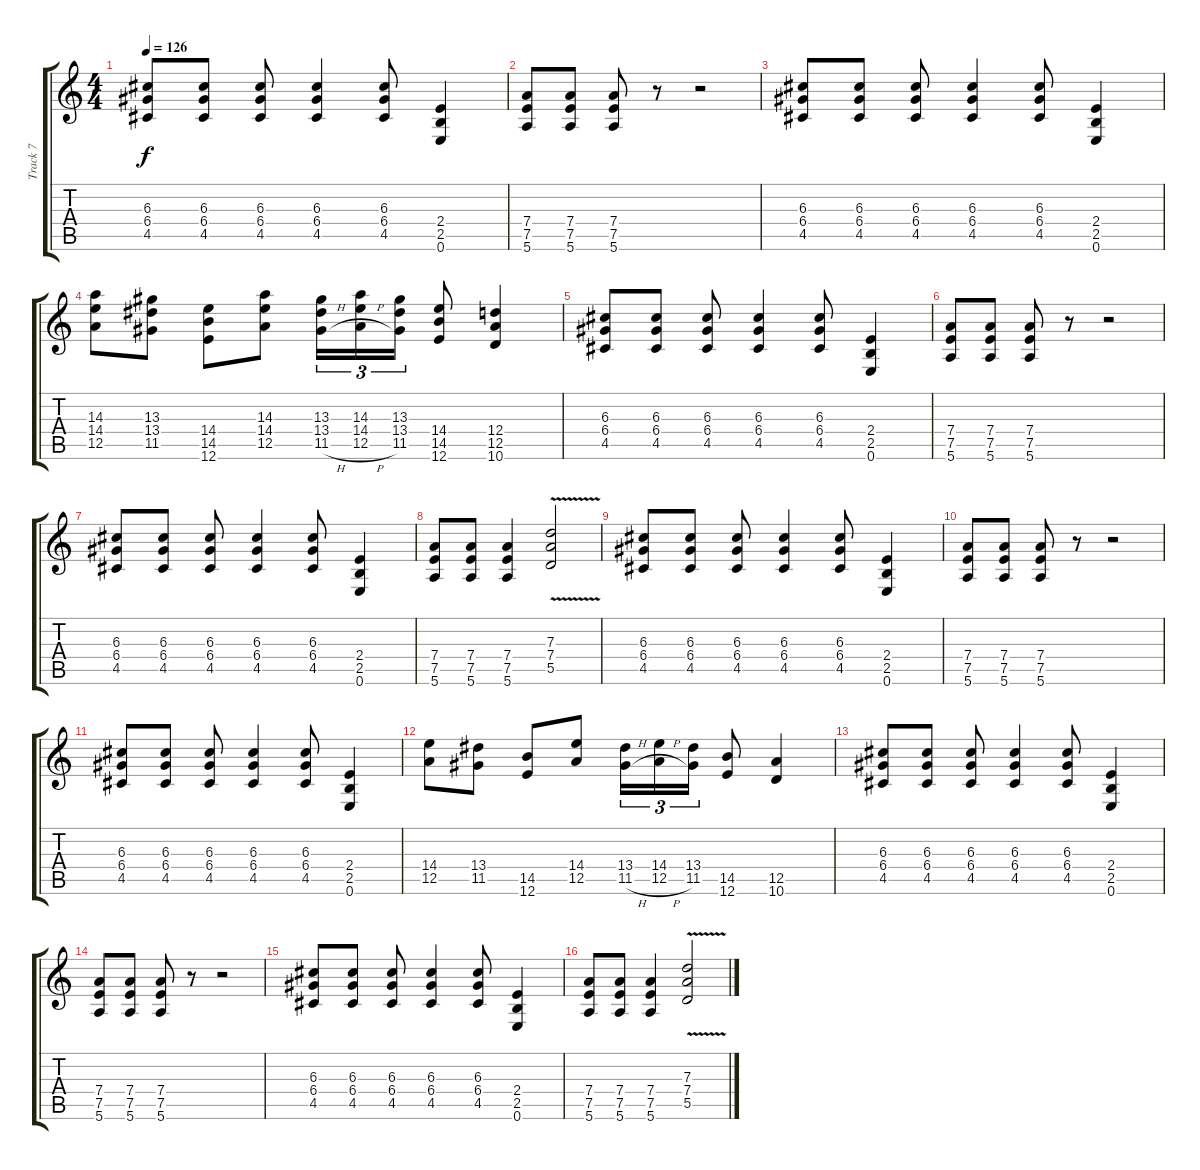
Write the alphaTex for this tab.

\track ("Track 7" "Track 7") {instrument distortionguitar}
\staff {score tabs}
\tuning (E4 B3 G3 D3 A2 E2) {hide}
\ts (4 4)
\tempo 126
\clef g2
\ks c
(6.3 6.4 4.5).8{dy f} (6.3 6.4 4.5).8 (6.3 6.4 4.5).8 (6.3 6.4 4.5).4 (6.3 6.4 4.5).8 (2.4 2.5 0.6).4 |
(7.4 7.5 5.6).8 (7.4 7.5 5.6).8 (7.4 7.5 5.6).8 r.8 r.2 |
(6.3 6.4 4.5).8 (6.3 6.4 4.5).8 (6.3 6.4 4.5).8 (6.3 6.4 4.5).4 (6.3 6.4 4.5).8 (2.4 2.5 0.6).4 |
(14.3 14.4 12.5).8 (13.3 13.4 11.5).8 (14.4 14.5 12.6).8 (14.3 14.4 12.5).8 (13.3 13.4 11.5{h}).16{tu (3 2)} (14.3 14.4 12.5{h}).16{tu (3 2)} (13.3 13.4 11.5).16{tu (3 2)} (14.4 14.5 12.6).8 (12.4 12.5 10.6).4 |
(6.3 6.4 4.5).8 (6.3 6.4 4.5).8 (6.3 6.4 4.5).8 (6.3 6.4 4.5).4 (6.3 6.4 4.5).8 (2.4 2.5 0.6).4 |
(7.4 7.5 5.6).8 (7.4 7.5 5.6).8 (7.4 7.5 5.6).8 r.8 r.2 |
(6.3 6.4 4.5).8 (6.3 6.4 4.5).8 (6.3 6.4 4.5).8 (6.3 6.4 4.5).4 (6.3 6.4 4.5).8 (2.4 2.5 0.6).4 |
(7.4 7.5 5.6).8 (7.4 7.5 5.6).8 (7.4 7.5 5.6).4 (7.3 7.4{v} 5.5{v}).2 |
(6.3 6.4 4.5).8 (6.3 6.4 4.5).8 (6.3 6.4 4.5).8 (6.3 6.4 4.5).4 (6.3 6.4 4.5).8 (2.4 2.5 0.6).4 |
(7.4 7.5 5.6).8 (7.4 7.5 5.6).8 (7.4 7.5 5.6).8 r.8 r.2 |
(6.3 6.4 4.5).8 (6.3 6.4 4.5).8 (6.3 6.4 4.5).8 (6.3 6.4 4.5).4 (6.3 6.4 4.5).8 (2.4 2.5 0.6).4 |
(14.4 12.5).8 (13.4 11.5).8 (14.5 12.6).8 (14.4 12.5).8 (13.4 11.5{h}).16{tu (3 2)} (14.4 12.5{h}).16{tu (3 2)} (13.4 11.5).16{tu (3 2)} (14.5 12.6).8 (12.5 10.6).4 |
(6.3 6.4 4.5).8 (6.3 6.4 4.5).8 (6.3 6.4 4.5).8 (6.3 6.4 4.5).4 (6.3 6.4 4.5).8 (2.4 2.5 0.6).4 |
(7.4 7.5 5.6).8 (7.4 7.5 5.6).8 (7.4 7.5 5.6).8 r.8 r.2 |
(6.3 6.4 4.5).8 (6.3 6.4 4.5).8 (6.3 6.4 4.5).8 (6.3 6.4 4.5).4 (6.3 6.4 4.5).8 (2.4 2.5 0.6).4 |
(7.4 7.5 5.6).8 (7.4 7.5 5.6).8 (7.4 7.5 5.6).4 (7.3 7.4{v} 5.5{v}).2
